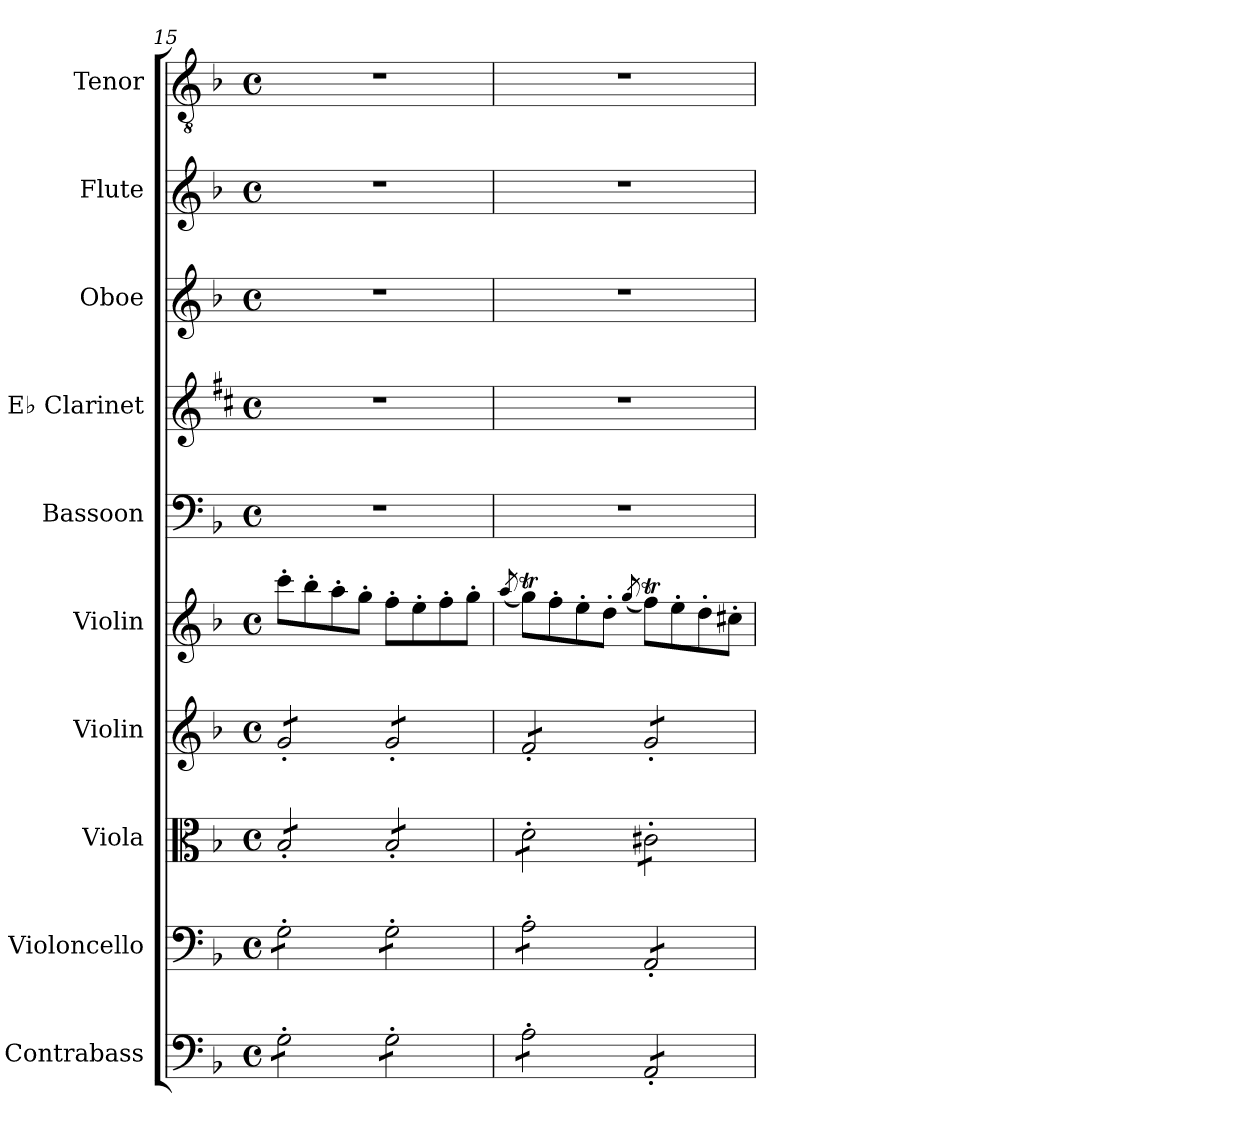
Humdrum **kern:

**kern	**kern	**kern	**kern	**kern	**kern	**kern	**kern	**kern	**kern
*part10	*part9	*part8	*part7	*part6	*part5	*part4	*part3	*part2	*part1
*staff10	*staff9	*staff8	*staff7	*staff6	*staff5	*staff4	*staff3	*staff2	*staff1
*I"Contrabass	*I"Violoncello	*I"Viola	*I"Violin	*I"Violin	*I"Bassoon	*I"E♭ Clarinet	*I"Oboe	*I"Flute	*I"Tenor
*I'Cb.	*I'Vc.	*I'Vla.	*I'Vln.	*I'Vln.	*I'Bsn.	*I'E♭ Cl.	*I'Ob.	*I'Fl.	*I'T.
*clefF4	*clefF4	*clefC3	*clefG2	*clefG2	*clefF4	*clefG2	*clefG2	*clefG2	*clefGv2
*ITrd7c12	*	*	*	*	*	*ITrd-2c-3	*	*	*
*k[b-]	*k[b-]	*k[b-]	*k[b-]	*k[b-]	*k[b-]	*k[b-]	*k[b-]	*k[b-]	*k[b-]
*M4/4	*M4/4	*M4/4	*M4/4	*M4/4	*M4/4	*M4/4	*M4/4	*M4/4	*M4/4
*met(c)	*met(c)	*met(c)	*met(c)	*met(c)	*met(c)	*met(c)	*met(c)	*met(c)	*met(c)
=15	=15	=15	=15	=15	=15	=15	=15	=15	=15
*tremolo	*	*	*	*	*	*	*	*	*
*	*tremolo	*	*	*	*	*	*	*	*
*	*	*tremolo	*	*	*	*	*	*	*
*	*	*	*tremolo	*	*	*	*	*	*
8GG'\L	8G'\L	8B-'/L	8g'/L	8ccc'\L	1r	1r	1r	1r	1r
8GG'\	8G'\	8B-'/	8g'/	8bb-'\	.	.	.	.	.
8GG'\	8G'\	8B-'/	8g'/	8aa'\	.	.	.	.	.
8GG'\J	8G'\J	8B-'/J	8g'/J	8gg'\J	.	.	.	.	.
8GG'\L	8G'\L	8B-'/L	8g'/L	8ff'\L	.	.	.	.	.
8GG'\	8G'\	8B-'/	8g'/	8ee'\	.	.	.	.	.
8GG'\	8G'\	8B-'/	8g'/	8ff'\	.	.	.	.	.
8GG'\J	8G'\J	8B-'/J	8g'/J	8gg'\J	.	.	.	.	.
=16	=16	=16	=16	=16	=16	=16	=16	=16	=16
.	.	.	.	(8qaa/	.	.	.	.	.
8AA'\L	8A'\L	8d'\L	8f'/L	8ggT\L)	1r	1r	1r	1r	1r
8AA'\	8A'\	8d'\	8f'/	8ff'\	.	.	.	.	.
8AA'\	8A'\	8d'\	8f'/	8ee'\	.	.	.	.	.
8AA'\J	8A'\J	8d'\J	8f'/J	8dd'\J	.	.	.	.	.
.	.	.	.	(8qgg/	.	.	.	.	.
8AAA'/L	8AA'/L	8c#X'\L	8g'/L	8ffT\L)	.	.	.	.	.
8AAA'/	8AA'/	8c#X'\	8g'/	8ee'\	.	.	.	.	.
8AAA'/	8AA'/	8c#X'\	8g'/	8dd'\	.	.	.	.	.
8AAA'/J	8AA'/J	8c#X'\J	8g'/J	8cc#X'\J	.	.	.	.	.
*	*	*	*Xtremolo	*	*	*	*	*	*
*	*	*Xtremolo	*	*	*	*	*	*	*
*	*Xtremolo	*	*	*	*	*	*	*	*
*Xtremolo	*	*	*	*	*	*	*	*	*
=	=	=	=	=	=	=	=	=	=
*-	*-	*-	*-	*-	*-	*-	*-	*-	*-
